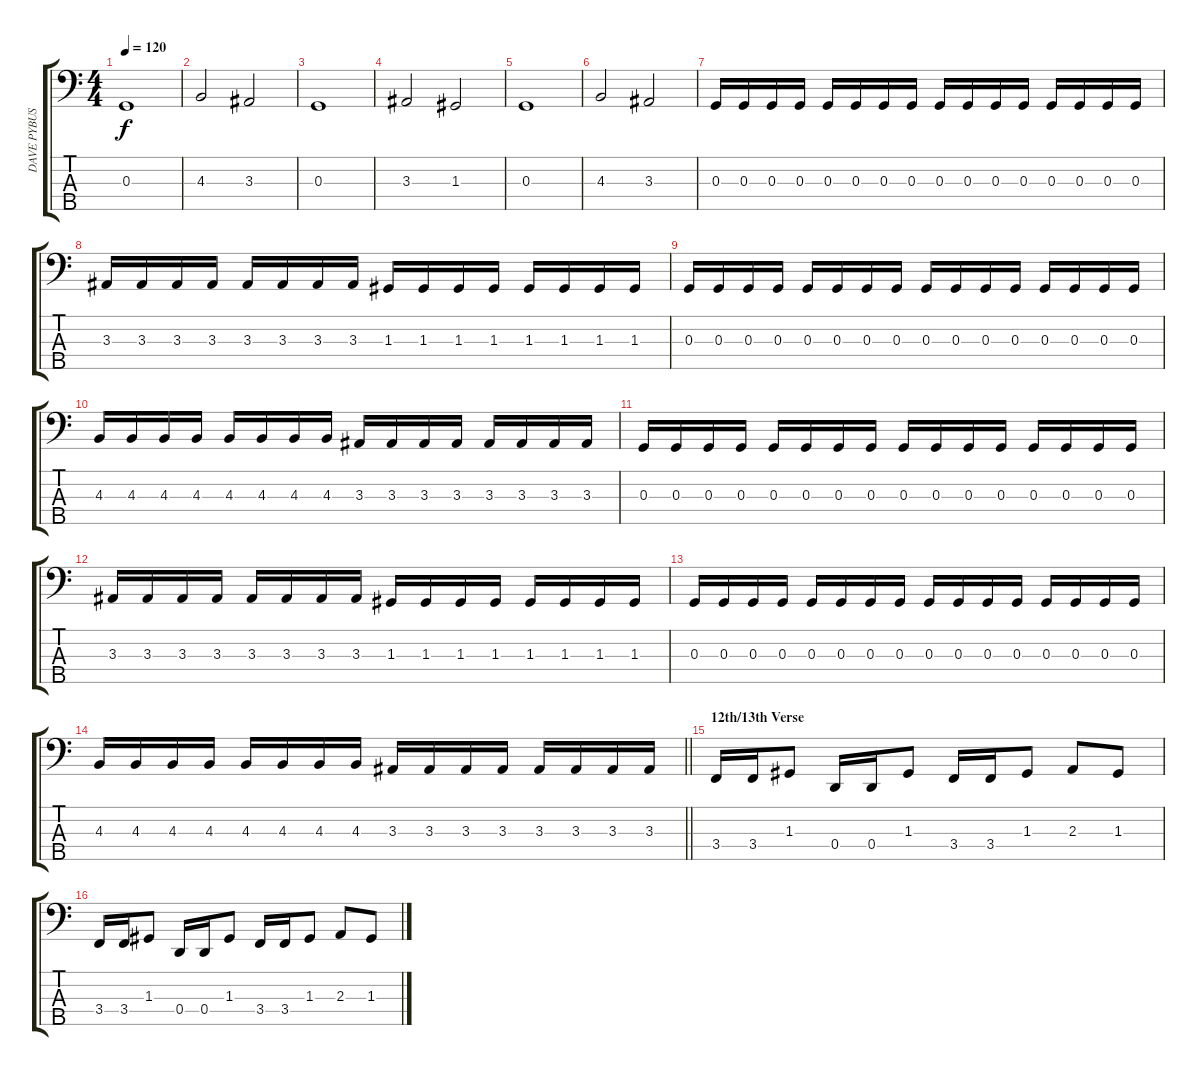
\track ("DAVE PYBUS" "DAVE PYBUS") {instrument electricbassfinger}
\staff {score tabs}
\tuning (F2 C2 G1 D1 A0) {hide}
\ts (4 4)
\tempo 120
\clef f4
\ks c
0.3.1{dy f} |
4.3.2 3.3.2 |
0.3.1 |
3.3.2 1.3.2 |
0.3.1 |
4.3.2 3.3.2 |
0.3.16 0.3.16 0.3.16 0.3.16 0.3.16 0.3.16 0.3.16 0.3.16 0.3.16 0.3.16 0.3.16 0.3.16 0.3.16 0.3.16 0.3.16 0.3.16 |
3.3.16 3.3.16 3.3.16 3.3.16 3.3.16 3.3.16 3.3.16 3.3.16 1.3.16 1.3.16 1.3.16 1.3.16 1.3.16 1.3.16 1.3.16 1.3.16 |
0.3.16 0.3.16 0.3.16 0.3.16 0.3.16 0.3.16 0.3.16 0.3.16 0.3.16 0.3.16 0.3.16 0.3.16 0.3.16 0.3.16 0.3.16 0.3.16 |
4.3.16 4.3.16 4.3.16 4.3.16 4.3.16 4.3.16 4.3.16 4.3.16 3.3.16 3.3.16 3.3.16 3.3.16 3.3.16 3.3.16 3.3.16 3.3.16 |
0.3.16 0.3.16 0.3.16 0.3.16 0.3.16 0.3.16 0.3.16 0.3.16 0.3.16 0.3.16 0.3.16 0.3.16 0.3.16 0.3.16 0.3.16 0.3.16 |
3.3.16 3.3.16 3.3.16 3.3.16 3.3.16 3.3.16 3.3.16 3.3.16 1.3.16 1.3.16 1.3.16 1.3.16 1.3.16 1.3.16 1.3.16 1.3.16 |
0.3.16 0.3.16 0.3.16 0.3.16 0.3.16 0.3.16 0.3.16 0.3.16 0.3.16 0.3.16 0.3.16 0.3.16 0.3.16 0.3.16 0.3.16 0.3.16 |
\barLineRight lightlight
4.3.16 4.3.16 4.3.16 4.3.16 4.3.16 4.3.16 4.3.16 4.3.16 3.3.16 3.3.16 3.3.16 3.3.16 3.3.16 3.3.16 3.3.16 3.3.16 |
\section ("" "12th/13th Verse")
3.4.16 3.4.16 1.3.8 0.4.16 0.4.16 1.3.8 3.4.16 3.4.16 1.3.8 2.3.8 1.3.8 |
3.4.16 3.4.16 1.3.8 0.4.16 0.4.16 1.3.8 3.4.16 3.4.16 1.3.8 2.3.8 1.3.8
